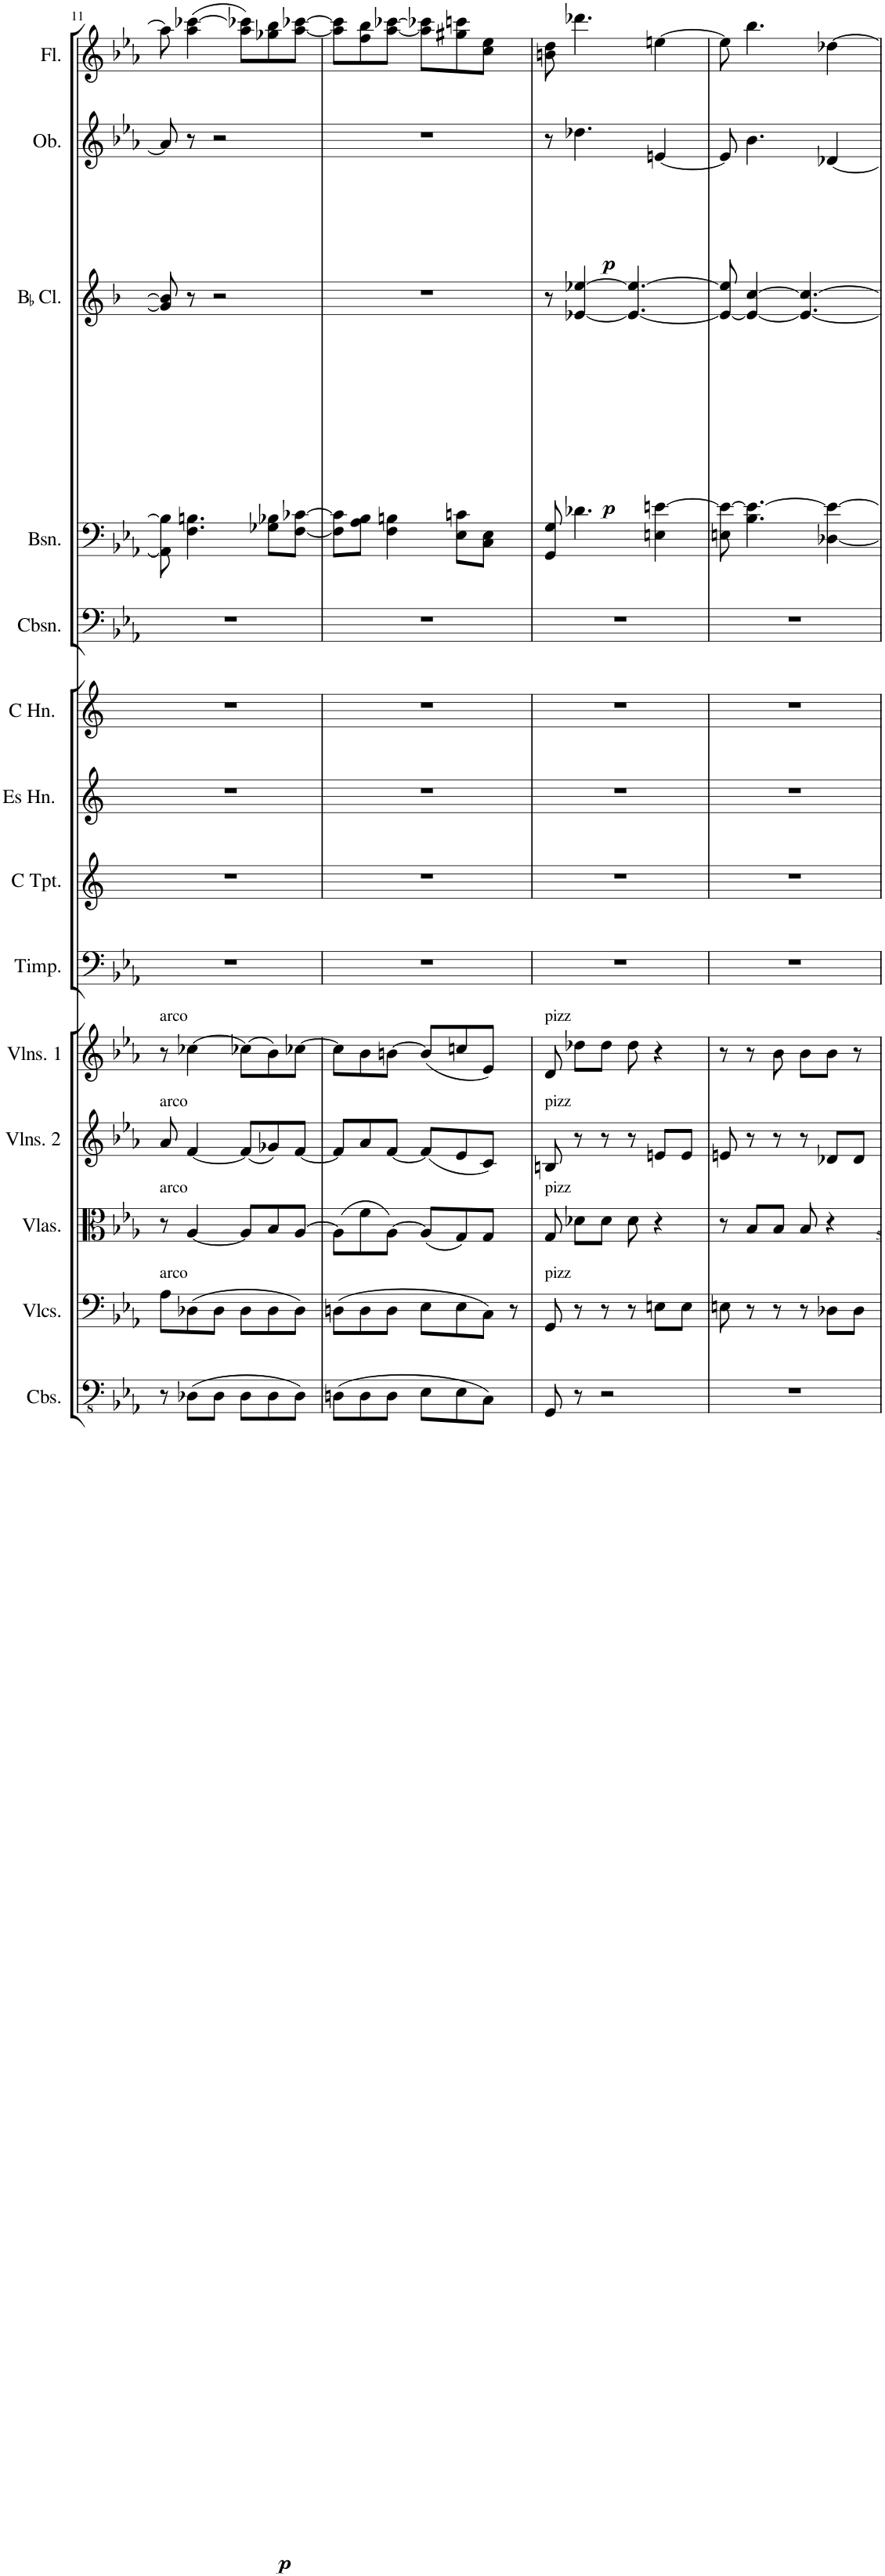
**kern	**dynam	**kern	**kern	**kern	**kern	**kern	**kern	**kern	**kern	**kern	**kern	**kern	**dynam	**kern	**dynam	**kern
*part14	*part14	*part13	*part12	*part11	*part10	*part9	*part8	*part7	*part6	*part5	*part4	*part3	*part3	*part2	*part2	*part1
*staff14	*staff14	*staff13	*staff12	*staff11	*staff10	*staff9	*staff8	*staff7	*staff6	*staff5	*staff4	*staff3	*staff3	*staff2	*staff2	*staff1
*I"Contrabasses	*	*I"Violoncellos	*I"Violas	*I"Violins 2	*I"Violins 1	*I"Timpani	*I"C Trumpet 1 2	*I"Es Horn 3 4	*I"C Horn 1 2	*I"Contrabassoon	*I"Bassoon 1 2	*I"BaccidentalFlat Clarinet 1 2	*	*I"Oboe 1 2	*	*I"Flute  1 2
*I'Cbs.	*	*I'Vlcs.	*I'Vlas.	*I'Vlns. 2	*I'Vlns. 1	*I'Timp.	*I'C Tpt.	*I'Es Hn.	*I'C Hn.	*I'Cbsn.	*I'Bsn.	*I'BaccidentalFlat Cl.	*	*I'Ob.	*	*I'Fl.
!!LO:PB:g=z
*clefFv4	*	*clefF4	*clefC3	*clefG2	*clefG2	*clefF4	*clefG2	*clefG2	*clefG2	*clefF4	*clefF4	*clefG2	*	*clefG2	*	*clefG2
*	*	*	*	*	*	*	*	*Trd5c9	*Trd4c7	*Trd7c12	*	*Trd1c2	*	*	*	*
*k[b-e-a-]	*	*k[b-e-a-]	*k[b-e-a-]	*k[b-e-a-]	*k[b-e-a-]	*k[b-e-a-]	*k[]	*k[]	*k[]	*k[b-e-a-]	*k[b-e-a-]	*k[b-]	*	*k[b-e-a-]	*	*k[b-e-a-]
*M6/8	*	*M9/8	*M9/8	*M9/8	*M9/8	*M6/8	*M6/8	*M6/8	*M6/8	*M6/8	*M9/8	*M9/8	*	*M9/8	*	*M9/8
=11	=11	=11	=11	=11	=11	=11	=11	=11	=11	=11	=11	=11	=11	=11	=11	=11
!	!	!	!	!	!LO:TX:a:t=arco	!	!	!	!	!	!	!	!	!	!	!
!	!	!	!	!LO:TX:a:t=arco	!	!	!	!	!	!	!	!	!	!	!	!
!	!	!	!LO:TX:a:t=arco	!	!	!	!	!	!	!	!	!	!	!	!	!
!	!	!LO:TX:a:t=arco	!	!	!	!	!	!	!	!	!	!	!	!	!	!
8r	.	8A-\L	8r	8a-/	8r	2.r	2.r	2.r	2.r	2.r	8AA-\] 8B\]	8g/] 8b-/]	.	8a-/]	.	8aa-\]
!	!LO:DY:b	!	!	!	!	!	!	!	!	!	!	!	!	!	!	!
(8DD-X\L	p	(8D-X\	[4A-/	[4f/	[4cc-X\	.	.	.	.	.	4.F\ 4.Bn\	8r	.	8r	.	(4aa-\ [4ccc-X\
8DD-\J	.	8D-\J	.	.	.	.	.	.	.	.	.	2r	.	2r	.	.
8DD-\L	.	8D-\L	8A-/L]	(8f/L]	(8cc-X\L]	.	.	.	.	.	.	.	.	.	.	8aa-\ 8ccc-X\]L)
8DD-\	.	8D-\	8B-/	8g-X/)	8b-\)	.	.	.	.	.	8G-X\ 8B-X\L	.	.	.	.	8gg-X\ 8bb-\
8DD-\J)	.	8D-\J)	[8A-/J	[8f/J	[8cc-X\J	.	.	.	.	.	[8F\ [8c-X\J	.	.	.	.	[8aa-\ [8ccc-X\J
=12	=12	=12	=12	=12	=12	=12	=12	=12	=12	=12	=12	=12	=12	=12	=12	=12
(8DDn\L	.	(8Dn\L	(8A-\L]	8f/L]	8cc-\L]	2.r	2.r	2.r	2.r	2.r	8F\] 8c-\]L	8%9r	.	8%9r	.	8aa-\] 8ccc-\]L
8DD\	.	8D\	8f\	8a-/	8b-\	.	.	.	.	.	8A-\ 8B-\J	.	.	.	.	8ff\ 8bb-\
8DD\J	.	8D\J	[8A-\J)	[8f/J	[8bn\J	.	.	.	.	.	4F\ 4Bn\	.	.	.	.	[8aa-\ [8ccc-X\J
8EE-\L	.	8E-\L	(8A-/L]	(8f/L]	(8b/L]	.	.	.	.	.	.	.	.	.	.	8aa-\] 8ccc-X\]L
8EE-\	.	8E-\	8G/)	8e-/	8ccn/	.	.	.	.	.	8E-\ 8cn\L	.	.	.	.	8gg#X\ 8cccn\
8CC\J)	.	8C\J)	8G/J	8c/J)	8e-/J)	.	.	.	.	.	8C\ 8E-\J	.	.	.	.	8cc\ 8ee-\J
4.ryy	.	8r	4.ryy	4.ryy	4.ryy	4.ryy	4.ryy	4.ryy	4.ryy	4.ryy	4.ryy	.	.	.	.	4.ryy
.	.	4ryy	.	.	.	.	.	.	.	.	.	.	.	.	.	.
=13	=13	=13	=13	=13	=13	=13	=13	=13	=13	=13	=13	=13	=13	=13	=13	=13
!	!	!	!	!	!LO:TX:a:t=pizz	!	!	!	!	!	!	!	!	!	!	!
!	!	!	!	!LO:TX:a:t=pizz	!	!	!	!	!	!	!	!	!	!	!	!
!	!	!	!LO:TX:a:t=pizz	!	!	!	!	!	!	!	!	!	!	!	!	!
!	!	!LO:TX:a:t=pizz	!	!	!	!	!	!	!	!	!	!	!	!	!	!
8GGG/	.	8GG/	8G/	8Bn/	8d/	2.r	2.r	2.r	2.r	2.r	8GG/ 8G/	8r	.	8r	.	8bn\ 8dd\
!	!	!	!	!	!	!	!	!	!	!	!	!	!LO:DY:b	!	!LO:DY:b	!
8r	.	8r	8d-X\L	8r	8dd-X\L	.	.	.	.	.	4.d-X\	[4e-X/ [4ee-X/	p	4.dd-X\	p	4.ddd-X\
2r	.	8r	8d-\J	8r	8dd-\J	.	.	.	.	.	.	.	.	.	.	.
.	.	8r	8d-\	8r	8dd-\	.	.	.	.	.	.	4.e-/_ 4.ee-/_	.	.	.	.
.	.	8En\L	4r	8en/L	4r	.	.	.	.	.	4En\ [4en\	.	.	[4en/	.	[4een\
.	.	8E\J	.	8e/J	.	.	.	.	.	.	.	.	.	.	.	.
=14	=14	=14	=14	=14	=14	=14	=14	=14	=14	=14	=14	=14	=14	=14	=14	=14
2.r	.	8En\	8r	8en/	8r	2.r	2.r	2.r	2.r	2.r	8En\ 8e\_	8e-/_ 8ee-/]	.	8e/]	.	8ee\]
.	.	8r	8B-/L	8r	8r	.	.	.	.	.	4.B-\ 4.e\_	4e-/_ [4cc/	.	4.b-\	.	4.bb-\
.	.	8r	8B-/J	8r	8b-\	.	.	.	.	.	.	.	.	.	.	.
.	.	8r	8B-/	8r	8b-\L	.	.	.	.	.	.	4.e-/_ 4.cc/_	.	.	.	.
.	.	8D-X\L	4r	8d-X/L	8b-\J	.	.	.	.	.	[4D-X\ 4e\_	.	.	[4d-X/	.	[4dd-X\
.	.	8D-\J	.	8d-/J	8r	.	.	.	.	.	.	.	.	.	.	.
=	=	=	=	=	=	=	=	=	=	=	=	=	=	=	=	=
*-	*-	*-	*-	*-	*-	*-	*-	*-	*-	*-	*-	*-	*-	*-	*-	*-
